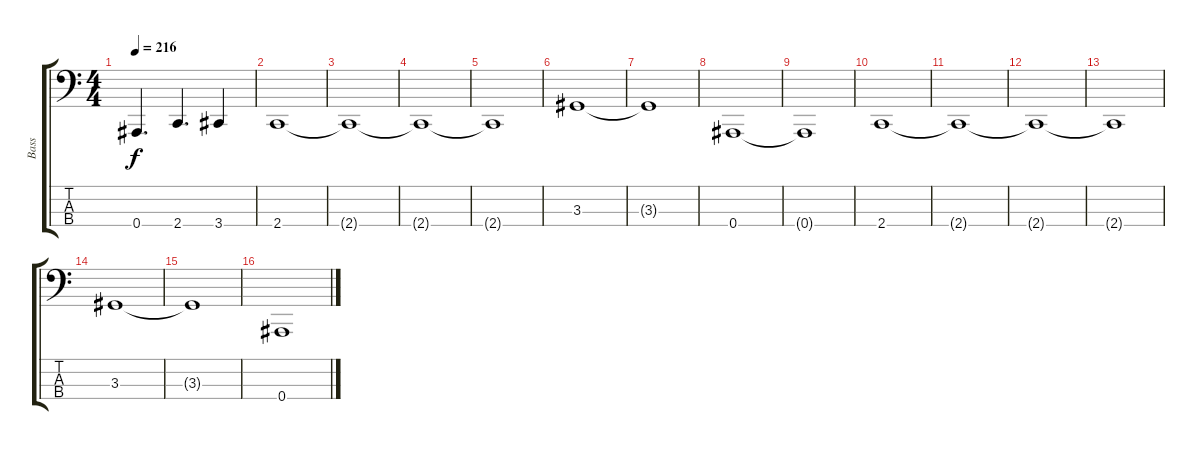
\track ("Bass" "Bass") {instrument electricbassfinger}
\staff {score tabs}
\tuning (Eb2 Bb1 F1 Bb0) {hide}
\ts (4 4)
\tempo 216
\clef f4
\ks c
0.4.4{d dy f} 2.4.4{d} 3.4.4 |
2.4.1 |
2.4{t}.1 |
2.4{t}.1 |
2.4{t}.1 |
3.3.1 |
3.3{t}.1 |
0.4.1 |
0.4{t}.1 |
2.4.1 |
2.4{t}.1 |
2.4{t}.1 |
2.4{t}.1 |
3.3.1 |
3.3{t}.1 |
0.4.1
